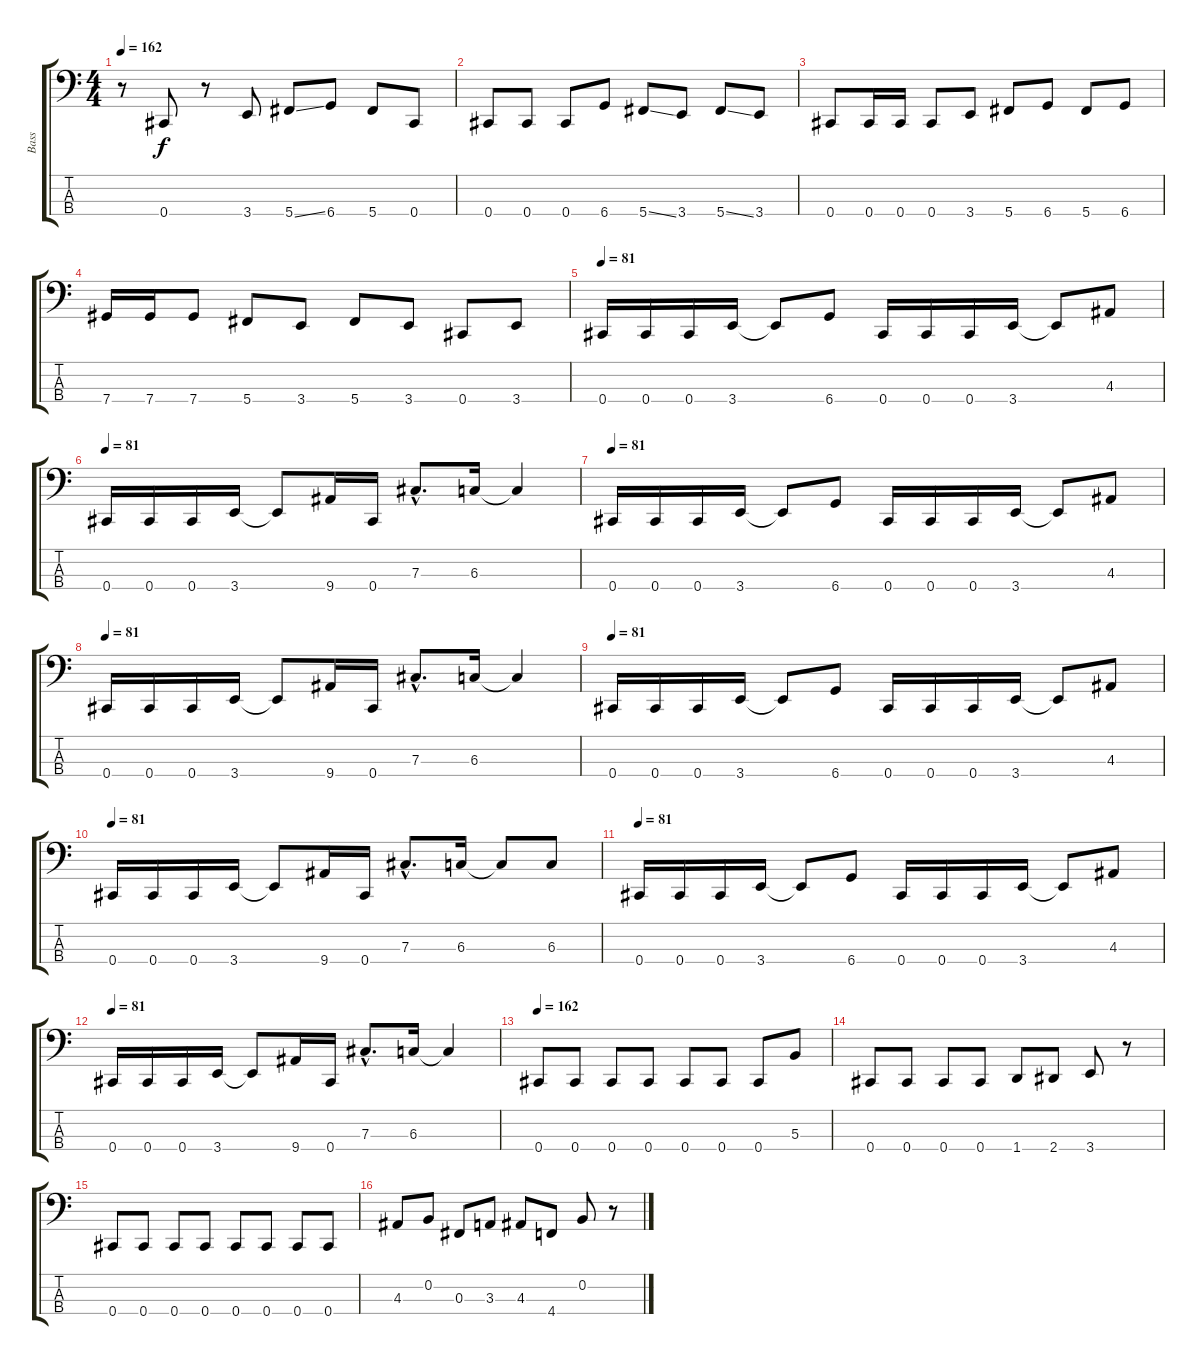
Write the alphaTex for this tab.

\track ("Bass" "Bass") {instrument electricbasspick}
\staff {score tabs}
\tuning (E2 B1 Gb1 Db1) {hide}
\ts (4 4)
\tempo 162
\clef f4
\ks c
r.8{dy f} 0.4.8 r.8 3.4.8 5.4{ss}.8 6.4.8 5.4.8 0.4.8 |
0.4.8 0.4.8 0.4.8 6.4.8 5.4{ss}.8 3.4.8 5.4{ss}.8 3.4.8 |
0.4.8 0.4.16 0.4.16 0.4.8 3.4.8 5.4.8 6.4.8 5.4.8 6.4.8 |
7.4.16 7.4.16 7.4.8 5.4.8 3.4.8 5.4.8 3.4.8 0.4.8 3.4.8 |
\tempo 81
0.4.16 0.4.16 0.4.16 3.4.16 3.4{t}.8 6.4.8 0.4.16 0.4.16 0.4.16 3.4.16 3.4{t}.8 4.3.8 |
\tempo 81
0.4.16 0.4.16 0.4.16 3.4.16 3.4{t}.8 9.4.16 0.4.16 7.3{hac}.8{d} 6.3.16 6.3{t}.4 |
\tempo 81
0.4.16 0.4.16 0.4.16 3.4.16 3.4{t}.8 6.4.8 0.4.16 0.4.16 0.4.16 3.4.16 3.4{t}.8 4.3.8 |
\tempo 81
0.4.16 0.4.16 0.4.16 3.4.16 3.4{t}.8 9.4.16 0.4.16 7.3{hac}.8{d} 6.3.16 6.3{t}.4 |
\tempo 81
0.4.16 0.4.16 0.4.16 3.4.16 3.4{t}.8 6.4.8 0.4.16 0.4.16 0.4.16 3.4.16 3.4{t}.8 4.3.8 |
\tempo 81
0.4.16 0.4.16 0.4.16 3.4.16 3.4{t}.8 9.4.16 0.4.16 7.3{hac}.8{d} 6.3.16 6.3{t}.8 6.3.8 |
\tempo 81
0.4.16 0.4.16 0.4.16 3.4.16 3.4{t}.8 6.4.8 0.4.16 0.4.16 0.4.16 3.4.16 3.4{t}.8 4.3.8 |
\tempo 81
0.4.16 0.4.16 0.4.16 3.4.16 3.4{t}.8 9.4.16 0.4.16 7.3{hac}.8{d} 6.3.16 6.3{t}.4 |
\tempo 162
0.4.8 0.4.8 0.4.8 0.4.8 0.4.8 0.4.8 0.4.8 5.3.8 |
0.4.8 0.4.8 0.4.8 0.4.8 1.4.8 2.4.8 3.4.8 r.8 |
0.4.8 0.4.8 0.4.8 0.4.8 0.4.8 0.4.8 0.4.8 0.4.8 |
4.3.8 0.2.8 0.3.8 3.3.8 4.3.8 4.4.8 0.2.8 r.8
